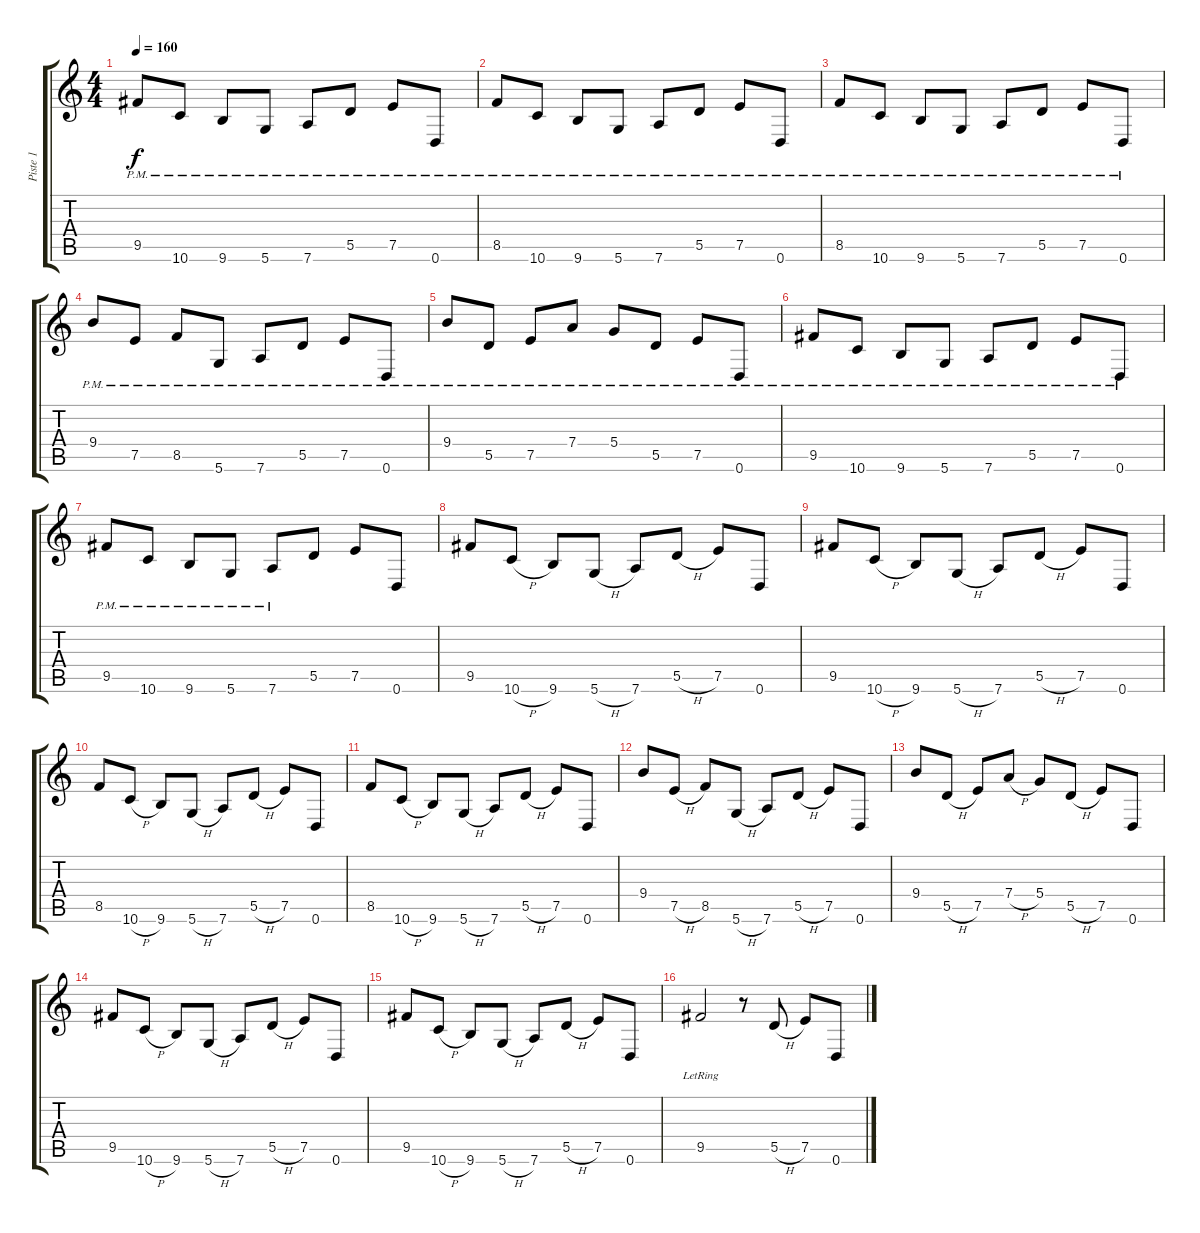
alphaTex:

\track ("Piste 1" "Piste 1") {instrument electricguitarclean}
\staff {score tabs}
\tuning (E4 B3 G3 D3 A2 D2) {hide}
\ts (4 4)
\tempo 160
\clef g2
\ks c
9.5{pm}.8{dy f} 10.6{pm}.8 9.6{pm}.8 5.6{pm}.8 7.6{pm}.8 5.5{pm}.8 7.5{pm}.8 0.6{pm}.8 |
8.5{pm}.8 10.6{pm}.8 9.6{pm}.8 5.6{pm}.8 7.6{pm}.8 5.5{pm}.8 7.5{pm}.8 0.6{pm}.8 |
8.5{pm}.8 10.6{pm}.8 9.6{pm}.8 5.6{pm}.8 7.6{pm}.8 5.5{pm}.8 7.5{pm}.8 0.6{pm}.8 |
9.4{pm}.8 7.5{pm}.8 8.5{pm}.8 5.6{pm}.8 7.6{pm}.8 5.5{pm}.8 7.5{pm}.8 0.6{pm}.8 |
9.4{pm}.8 5.5{pm}.8 7.5{pm}.8 7.4{pm}.8 5.4{pm}.8 5.5{pm}.8 7.5{pm}.8 0.6{pm}.8 |
9.5{pm}.8 10.6{pm}.8 9.6{pm}.8 5.6{pm}.8 7.6{pm}.8 5.5{pm}.8 7.5{pm}.8 0.6{pm}.8 |
9.5{pm}.8 10.6{pm}.8 9.6{pm}.8 5.6{pm}.8 7.6{pm}.8 5.5.8 7.5.8 0.6.8 |
9.5.8 10.6{h}.8 9.6.8 5.6{h}.8 7.6.8 5.5{h}.8 7.5.8 0.6.8 |
9.5.8 10.6{h}.8 9.6.8 5.6{h}.8 7.6.8 5.5{h}.8 7.5.8 0.6.8 |
8.5.8 10.6{h}.8 9.6.8 5.6{h}.8 7.6.8 5.5{h}.8 7.5.8 0.6.8 |
8.5.8 10.6{h}.8 9.6.8 5.6{h}.8 7.6.8 5.5{h}.8 7.5.8 0.6.8 |
9.4.8 7.5{h}.8 8.5.8 5.6{h}.8 7.6.8 5.5{h}.8 7.5.8 0.6.8 |
9.4.8 5.5{h}.8 7.5.8 7.4{h}.8 5.4.8 5.5{h}.8 7.5.8 0.6.8 |
9.5.8 10.6{h}.8 9.6.8 5.6{h}.8 7.6.8 5.5{h}.8 7.5.8 0.6.8 |
9.5.8 10.6{h}.8 9.6.8 5.6{h}.8 7.6.8 5.5{h}.8 7.5.8 0.6.8 |
9.5{lr}.2 r.8 5.5{h}.8 7.5.8 0.6.8
